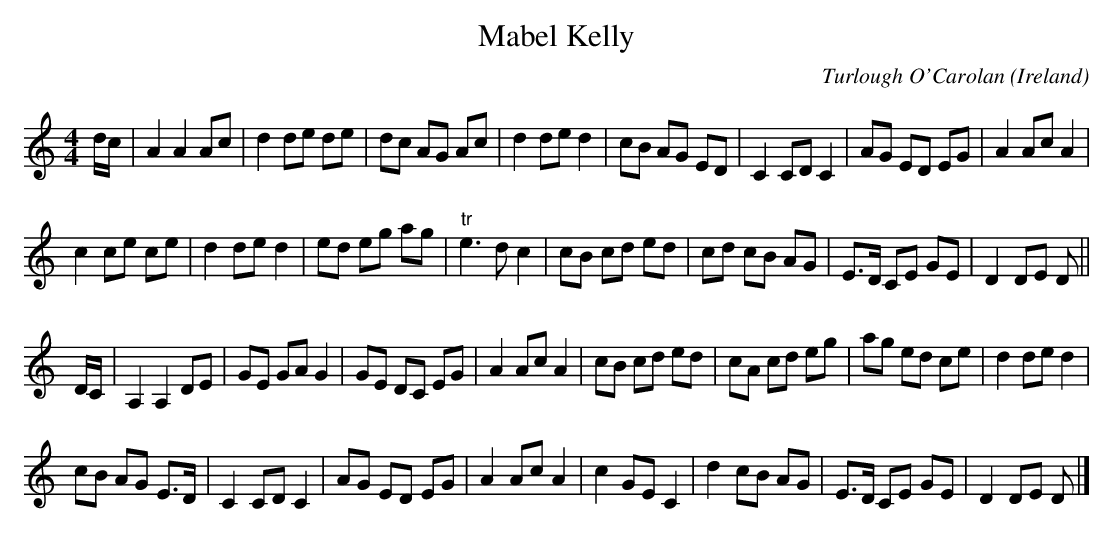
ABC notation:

X:1
T:Mabel Kelly
O:Ireland
M:4/4
C:Turlough O'Carolan
K:C
d/c/|\
A2A2 Ac|d2de de|dc AG Ac|d2 de d2|\
cB AG ED|C2 CD C2|AG ED EG|A2 Ac A2|
c2 ce ce|d2 de d2|ed eg ag|"tr"e3 d c2|\
cB cd ed|cd cB AG|E>D CE GE|D2DE D||
D/C/|\
A,2 A,2 DE|GE GA G2|GE DC EG|A2 Ac A2|\
cB cd ed|cA cd eg|ag ed ce|d2 de d2|
cB AG E>D|C2 CD C2|AG ED EG|A2 Ac A2|\
c2 GE C2|d2cB AG|E>D CE GE|D2DE D|]
